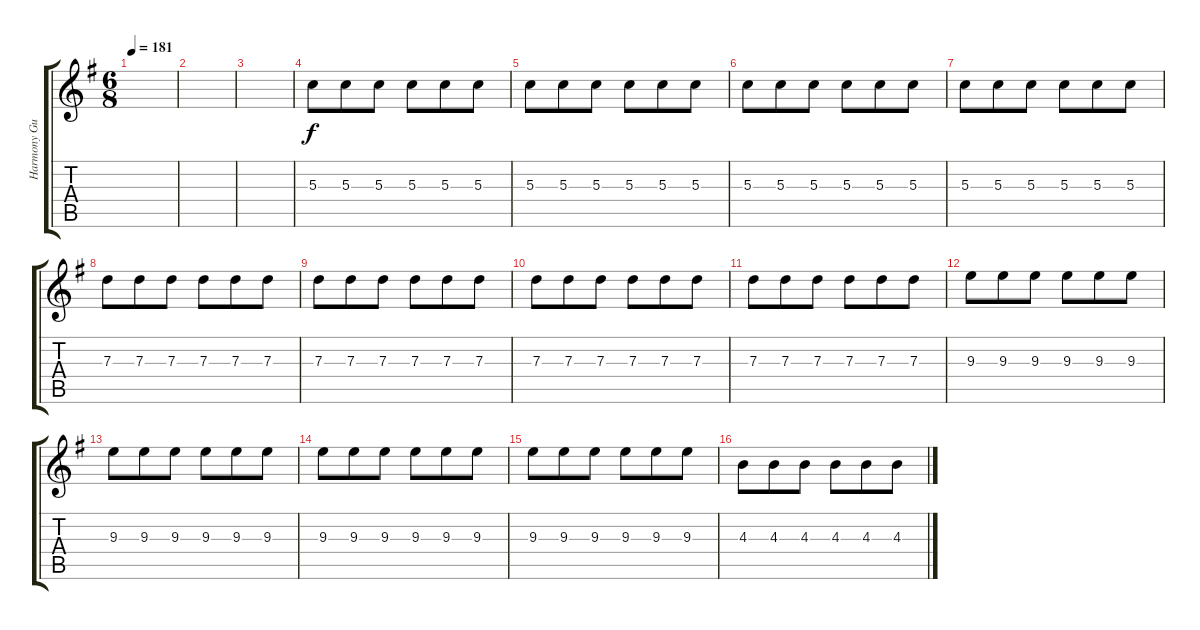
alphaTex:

\track ("Harmony Guitar" "Harmony Gu") {instrument distortionguitar}
\staff {score tabs}
\tuning (E4 B3 G3 D3 A2 E2) {hide}
\ts (6 8)
\tempo 181
\clef g2
\ks eminor
|
|
|
5.3.8{volume 7 instrument electricguitarclean} 5.3.8 5.3.8 5.3.8 5.3.8 5.3.8 |
5.3.8 5.3.8 5.3.8 5.3.8 5.3.8 5.3.8 |
5.3.8 5.3.8 5.3.8 5.3.8 5.3.8 5.3.8 |
5.3.8 5.3.8 5.3.8 5.3.8 5.3.8 5.3.8 |
7.3.8 7.3.8 7.3.8 7.3.8 7.3.8 7.3.8 |
7.3.8 7.3.8 7.3.8 7.3.8 7.3.8 7.3.8 |
7.3.8 7.3.8 7.3.8 7.3.8 7.3.8 7.3.8 |
7.3.8 7.3.8 7.3.8 7.3.8 7.3.8 7.3.8 |
9.3.8 9.3.8 9.3.8 9.3.8 9.3.8 9.3.8 |
9.3.8 9.3.8 9.3.8 9.3.8 9.3.8 9.3.8 |
9.3.8 9.3.8 9.3.8 9.3.8 9.3.8 9.3.8 |
9.3.8 9.3.8 9.3.8 9.3.8 9.3.8 9.3.8 |
4.3.8 4.3.8 4.3.8 4.3.8 4.3.8 4.3.8
